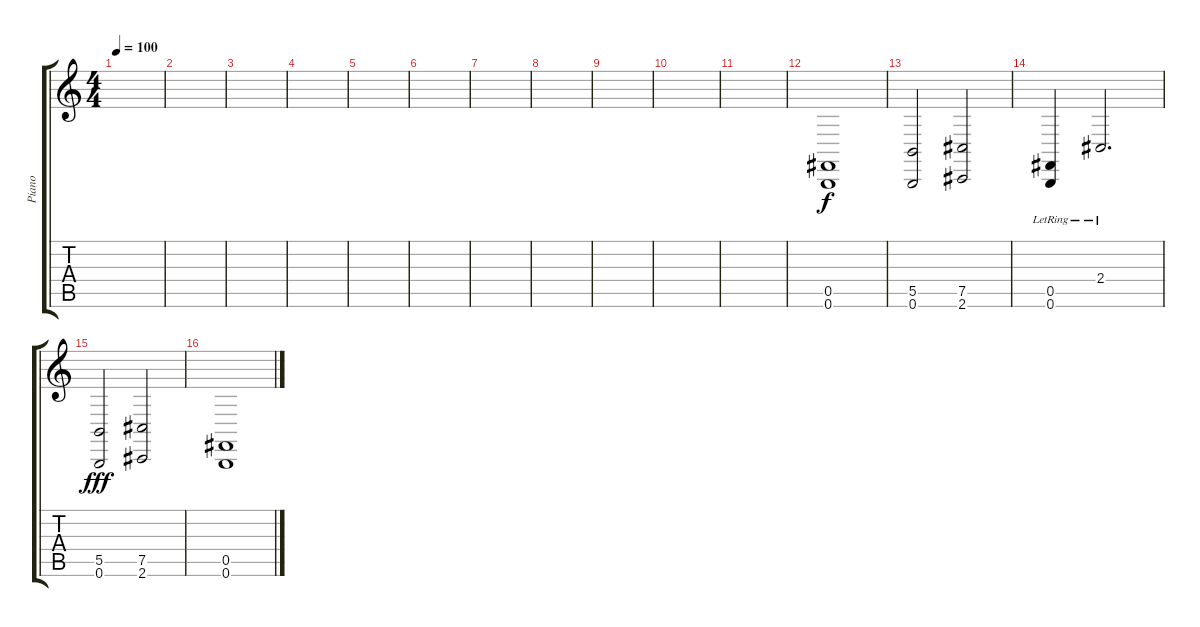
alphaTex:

\track ("Piano" "Piano") {instrument acousticgrandpiano}
\staff {score tabs}
\tuning (Db4 Ab3 E3 B2 Gb2 B1) {hide}
\ts (4 4)
\tempo 100
\clef g2
\ks c
|
|
|
|
|
|
|
|
|
|
|
(0.5 0.6).1 |
(5.5 0.6).2 (7.5 2.6).2 |
(0.5{lr} 0.6{lr}).4 2.4{lr}.2{d dy f} |
(5.5 0.6).2{dy fff} (7.5 2.6).2 |
(0.5 0.6).1
